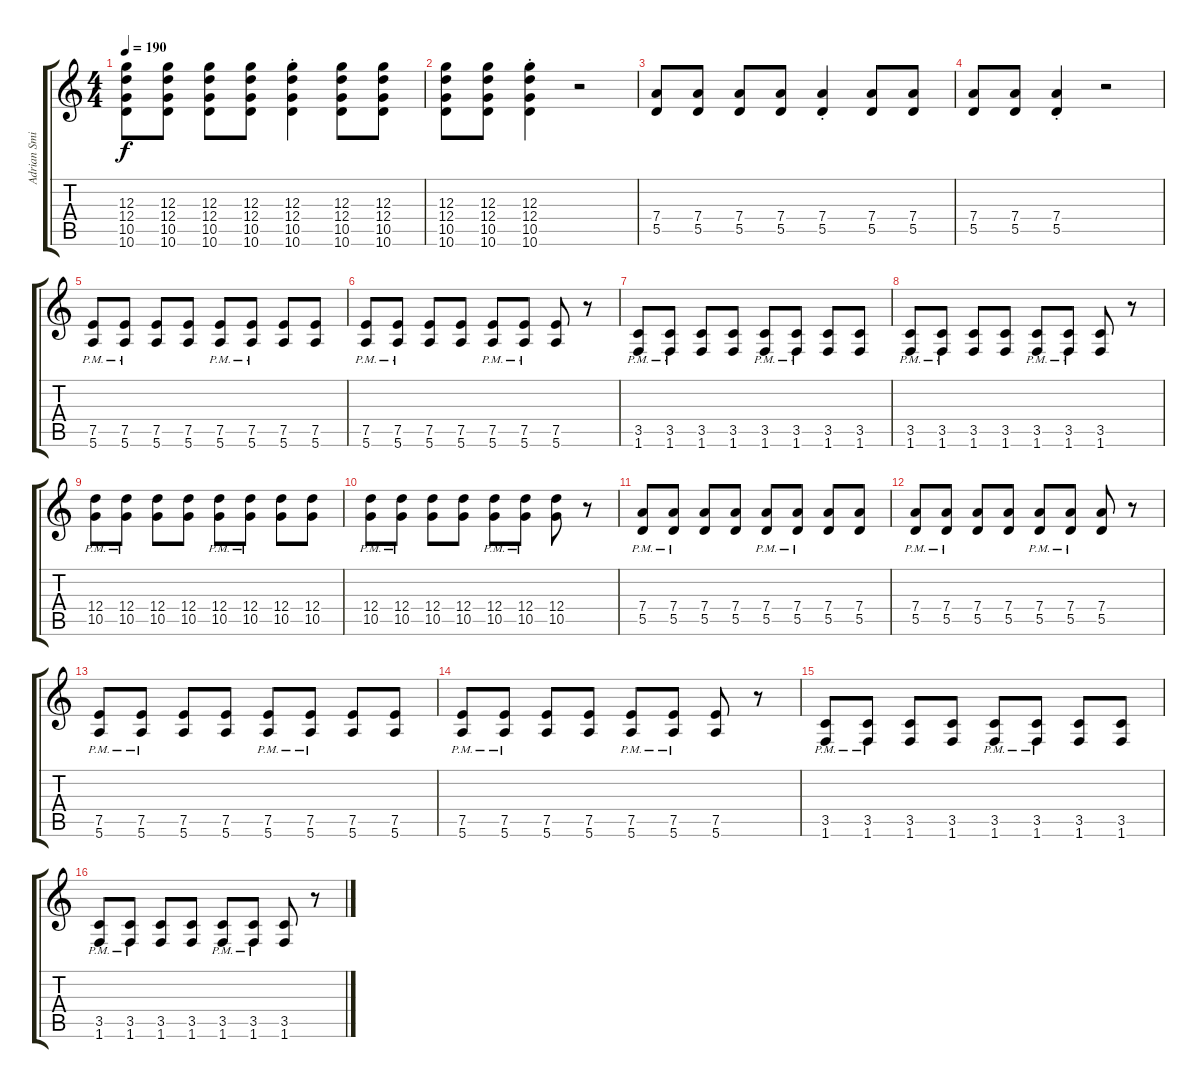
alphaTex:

\track ("Adrian Smith" "Adrian Smi") {instrument overdrivenguitar}
\staff {score tabs}
\tuning (E4 B3 G3 D3 A2 E2) {hide}
\ts (4 4)
\tempo 190
\clef g2
\ks c
(12.3 12.4 10.5 10.6).8{dy f} (12.3 12.4 10.5 10.6).8 (12.3 12.4 10.5 10.6).8 (12.3 12.4 10.5 10.6).8 (12.3{st} 12.4{st} 10.5{st} 10.6{st}).4 (12.3 12.4 10.5 10.6).8 (12.3 12.4 10.5 10.6).8 |
(12.3 12.4 10.5 10.6).8 (12.3 12.4 10.5 10.6).8 (12.3{st} 12.4{st} 10.5{st} 10.6{st}).4 r.2 |
(7.4 5.5).8 (7.4 5.5).8 (7.4 5.5).8 (7.4 5.5).8 (7.4{st} 5.5{st}).4 (7.4 5.5).8 (7.4 5.5).8 |
(7.4 5.5).8 (7.4 5.5).8 (7.4{st} 5.5{st}).4 r.2 |
(7.5{pm} 5.6{pm}).8 (7.5{pm} 5.6{pm}).8 (7.5 5.6).8 (7.5 5.6).8 (7.5{pm} 5.6{pm}).8 (7.5{pm} 5.6{pm}).8 (7.5 5.6).8 (7.5 5.6).8 |
(7.5{pm} 5.6{pm}).8 (7.5{pm} 5.6{pm}).8 (7.5 5.6).8 (7.5 5.6).8 (7.5{pm} 5.6{pm}).8 (7.5{pm} 5.6{pm}).8 (7.5 5.6).8 r.8 |
(3.5{pm} 1.6{pm}).8 (3.5{pm} 1.6{pm}).8 (3.5 1.6).8 (3.5 1.6).8 (3.5{pm} 1.6{pm}).8 (3.5{pm} 1.6{pm}).8 (3.5 1.6).8 (3.5 1.6).8 |
(3.5{pm} 1.6{pm}).8 (3.5{pm} 1.6{pm}).8 (3.5 1.6).8 (3.5 1.6).8 (3.5{pm} 1.6{pm}).8 (3.5{pm} 1.6{pm}).8 (3.5 1.6).8 r.8 |
(12.4{pm} 10.5{pm}).8 (12.4{pm} 10.5{pm}).8 (12.4 10.5).8 (12.4 10.5).8 (12.4{pm} 10.5{pm}).8 (12.4{pm} 10.5{pm}).8 (12.4 10.5).8 (12.4 10.5).8 |
(12.4{pm} 10.5{pm}).8 (12.4{pm} 10.5{pm}).8 (12.4 10.5).8 (12.4 10.5).8 (12.4{pm} 10.5{pm}).8 (12.4{pm} 10.5{pm}).8 (12.4 10.5).8 r.8 |
(7.4{pm} 5.5{pm}).8 (7.4{pm} 5.5{pm}).8 (7.4 5.5).8 (7.4 5.5).8 (7.4{pm} 5.5{pm}).8 (7.4{pm} 5.5{pm}).8 (7.4 5.5).8 (7.4 5.5).8 |
(7.4{pm} 5.5{pm}).8 (7.4{pm} 5.5{pm}).8 (7.4 5.5).8 (7.4 5.5).8 (7.4{pm} 5.5{pm}).8 (7.4{pm} 5.5{pm}).8 (7.4 5.5).8 r.8 |
(7.5{pm} 5.6{pm}).8 (7.5{pm} 5.6{pm}).8 (7.5 5.6).8 (7.5 5.6).8 (7.5{pm} 5.6{pm}).8 (7.5{pm} 5.6{pm}).8 (7.5 5.6).8 (7.5 5.6).8 |
(7.5{pm} 5.6{pm}).8 (7.5{pm} 5.6{pm}).8 (7.5 5.6).8 (7.5 5.6).8 (7.5{pm} 5.6{pm}).8 (7.5{pm} 5.6{pm}).8 (7.5 5.6).8 r.8 |
(3.5{pm} 1.6{pm}).8 (3.5{pm} 1.6{pm}).8 (3.5 1.6).8 (3.5 1.6).8 (3.5{pm} 1.6{pm}).8 (3.5{pm} 1.6{pm}).8 (3.5 1.6).8 (3.5 1.6).8 |
(3.5{pm} 1.6{pm}).8 (3.5{pm} 1.6{pm}).8 (3.5 1.6).8 (3.5 1.6).8 (3.5{pm} 1.6{pm}).8 (3.5{pm} 1.6{pm}).8 (3.5 1.6).8 r.8
